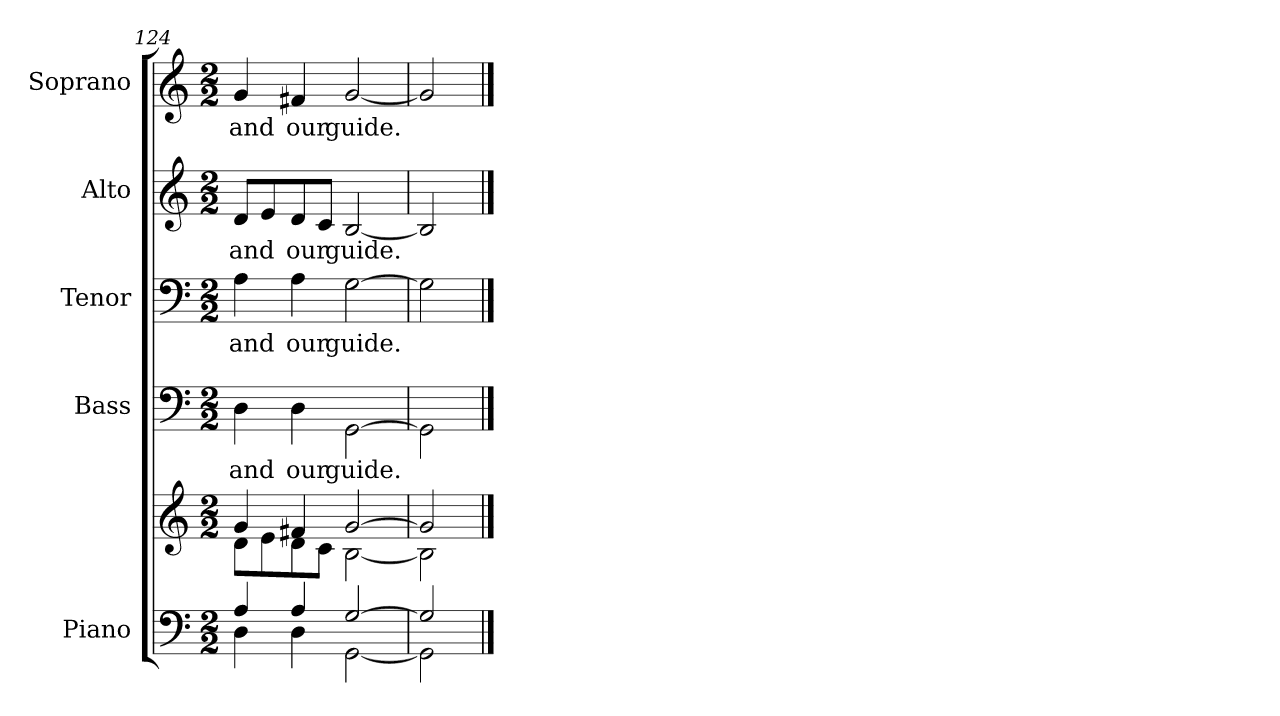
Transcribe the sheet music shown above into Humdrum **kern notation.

**kern	**kern	**kern	**text	**kern	**text	**kern	**text	**kern	**text
*part5	*part5	*part4	*part4	*part3	*part3	*part2	*part2	*part1	*part1
*staff6	*staff5	*staff4	*staff4	*staff3	*staff3	*staff2	*staff2	*staff1	*staff1
*I"Piano	*	*I"Bass	*	*I"Tenor	*	*I"Alto	*	*I"Soprano	*
*I'Pno.	*	*I'B.	*	*I'T.	*	*I'A.	*	*I'S.	*
!!LO:PB:g=z
*clefF4	*clefG2	*clefF4	*	*clefF4	*	*clefG2	*	*clefG2	*
*k[]	*k[]	*k[]	*	*k[]	*	*k[]	*	*k[]	*
*C:	*C:	*C:	*	*C:	*	*C:	*	*C:	*
*M2/2	*M2/2	*M2/2	*	*M2/2	*	*M2/2	*	*M2/2	*
=124	=124	=124	=124	=124	=124	=124	=124	=124	=124
*^	*^	*	*	*	*	*	*	*	*
!	!	!	!	!	!LO:LY:b:color=#000000	!	!	!	!	!	!
!	!	!	!	!	!	!	!LO:LY:b:color=#000000	!	!	!	!
!	!	!	!	!	!	!	!	!	!LO:LY:b:color=#000000	!	!
!	!	!	!	!	!	!	!	!	!	!	!LO:LY:b:color=#000000
4Ai/	4Di\	4gi/	8di\L	4Di\	and	4Ai\	and	8di/L	and	4gi/	and
.	.	.	8ei\	.	.	.	.	8ei/	.	.	.
!	!	!	!	!	!LO:LY:b:color=#000000	!	!	!	!	!	!
!	!	!	!	!	!	!	!LO:LY:b:color=#000000	!	!	!	!
!	!	!	!	!	!	!	!	!	!LO:LY:b:color=#000000	!	!
!	!	!	!	!	!	!	!	!	!	!	!LO:LY:b:color=#000000
4Ai/	4Di\	4f#Xi/	8di\	4Di\	our	4Ai\	our	8di/	our	4f#Xi/	our
.	.	.	8ci\J	.	.	.	.	8ci/J	.	.	.
!	!	!	!	!	!LO:LY:b:color=#000000	!	!	!	!	!	!
!	!	!	!	!	!	!	!LO:LY:b:color=#000000	!	!	!	!
!	!	!	!	!	!	!	!	!	!LO:LY:b:color=#000000	!	!
!	!	!	!	!	!	!	!	!	!	!	!LO:LY:b:color=#000000
[>2Gi/	[<2GGi\	[>2gi/	[<2Bi\	[>2GGi\	guide.	[>2Gi\	guide.	[<2Bi/	guide.	[<2gi/	guide.
=125	=125	=125	=125	=125	=125	=125	=125	=125	=125	=125	=125
2Gi/]	2GGi\]	2gi/]	2Bi\]	2GGi\]	.	2Gi\]	.	2Bi/]	.	2gi/]	.
*v	*v	*	*	*	*	*	*	*	*	*	*
*	*v	*v	*	*	*	*	*	*	*	*
==	==	==	==	==	==	==	==	==	==
*-	*-	*-	*-	*-	*-	*-	*-	*-	*-
